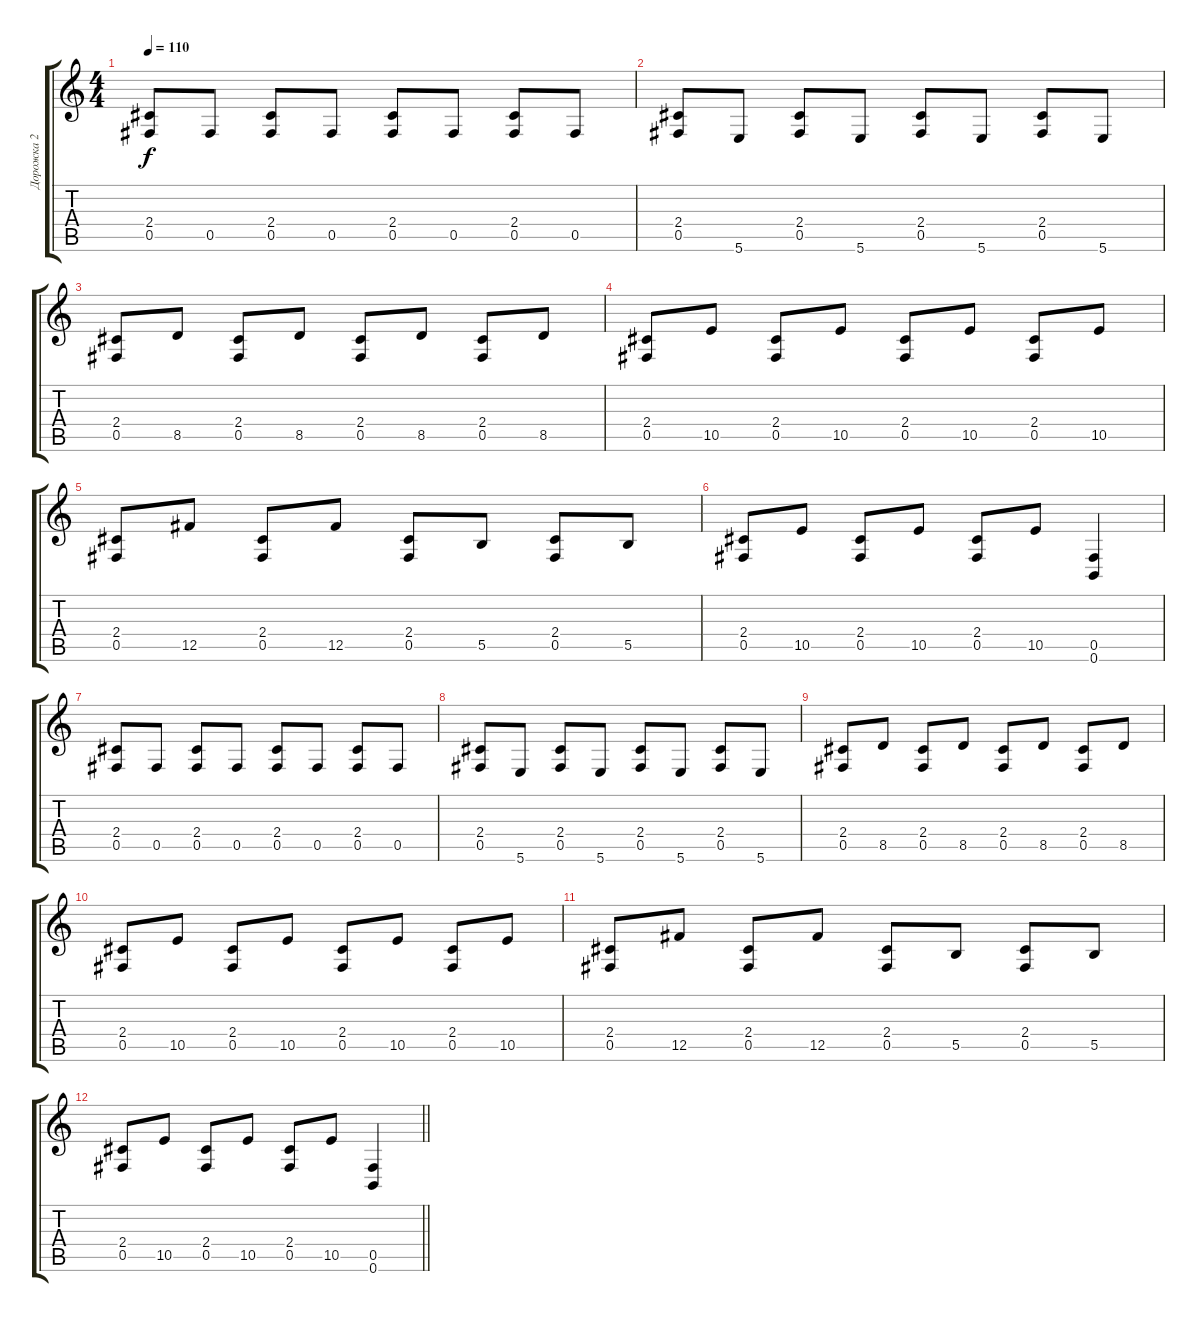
\track ("Дорожка 2" "Дорожка 2") {instrument distortionguitar}
\staff {score tabs}
\tuning (Db4 Ab3 E3 B2 Gb2 B1) {hide}
\ts (4 4)
\tempo 110
\clef g2
\ks c
(2.4 0.5).8{dy f} 0.5.8 (2.4 0.5).8 0.5.8 (2.4 0.5).8 0.5.8 (2.4 0.5).8 0.5.8 |
(2.4 0.5).8 5.6.8 (2.4 0.5).8 5.6.8 (2.4 0.5).8 5.6.8 (2.4 0.5).8 5.6.8 |
(2.4 0.5).8 8.5.8 (2.4 0.5).8 8.5.8 (2.4 0.5).8 8.5.8 (2.4 0.5).8 8.5.8 |
(2.4 0.5).8 10.5.8 (2.4 0.5).8 10.5.8 (2.4 0.5).8 10.5.8 (2.4 0.5).8 10.5.8 |
(2.4 0.5).8 12.5.8 (2.4 0.5).8 12.5.8 (2.4 0.5).8 5.5.8 (2.4 0.5).8 5.5.8 |
(2.4 0.5).8 10.5.8 (2.4 0.5).8 10.5.8 (2.4 0.5).8 10.5.8 (0.5 0.6).4 |
(2.4 0.5).8 0.5.8 (2.4 0.5).8 0.5.8 (2.4 0.5).8 0.5.8 (2.4 0.5).8 0.5.8 |
(2.4 0.5).8 5.6.8 (2.4 0.5).8 5.6.8 (2.4 0.5).8 5.6.8 (2.4 0.5).8 5.6.8 |
(2.4 0.5).8 8.5.8 (2.4 0.5).8 8.5.8 (2.4 0.5).8 8.5.8 (2.4 0.5).8 8.5.8 |
(2.4 0.5).8 10.5.8 (2.4 0.5).8 10.5.8 (2.4 0.5).8 10.5.8 (2.4 0.5).8 10.5.8 |
(2.4 0.5).8 12.5.8 (2.4 0.5).8 12.5.8 (2.4 0.5).8 5.5.8 (2.4 0.5).8 5.5.8 |
\barLineRight lightlight
(2.4 0.5).8 10.5.8 (2.4 0.5).8 10.5.8 (2.4 0.5).8 10.5.8 (0.5 0.6).4
